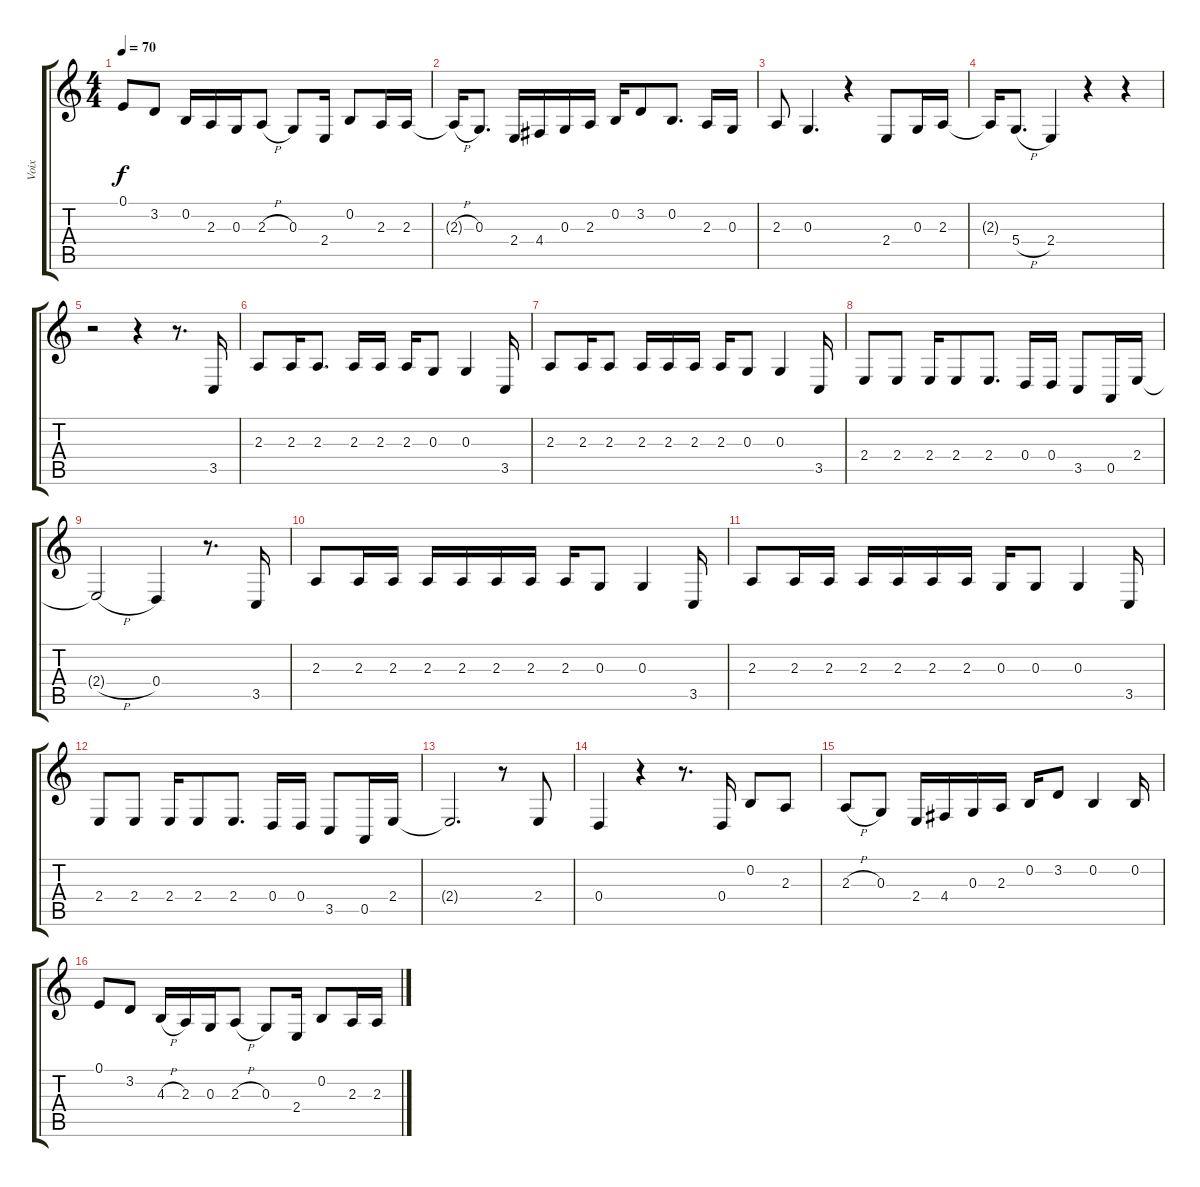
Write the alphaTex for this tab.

\track ("Voix" "Voix") {instrument bassoon}
\staff {score tabs}
\tuning (E4 B3 G3 D3 A2 E2) {hide}
\ts (4 4)
\tempo 70
\clef g2
\ks c
0.1.8{dy f} 3.2.8 0.2.16 2.3.16 0.3.16 2.3{h}.8 0.3.8 2.4.16 0.2.8 2.3.16 2.3.16 |
2.3{h t}.16 0.3.8{d} 2.4.16 4.4.16 0.3.16 2.3.16 0.2.16 3.2.8 0.2.8{d} 2.3.16 0.3.16 |
2.3.8 0.3.4{d} r.4 2.4.8 0.3.16 2.3.16 |
2.3{t}.16 5.4{h}.8{d} 2.4.4 r.4 r.4 |
r.2 r.4 r.8{d} 3.5.16 |
2.3.8 2.3.16 2.3.8{d} 2.3.16 2.3.16 2.3.16 0.3.8 0.3.4 3.5.16 |
2.3.8 2.3.16 2.3.8 2.3.16 2.3.16 2.3.16 2.3.16 0.3.8 0.3.4 3.5.16 |
2.4.8 2.4.8 2.4.16 2.4.8 2.4.8{d} 0.4.16 0.4.16 3.5.8 0.5.16 2.4.16 |
2.4{h t}.2 0.4.4 r.8{d} 3.5.16 |
2.3.8 2.3.16 2.3.16 2.3.16 2.3.16 2.3.16 2.3.16 2.3.16 0.3.8 0.3.4 3.5.16 |
2.3.8 2.3.16 2.3.16 2.3.16 2.3.16 2.3.16 2.3.16 0.3.16 0.3.8 0.3.4 3.5.16 |
2.4.8 2.4.8 2.4.16 2.4.8 2.4.8{d} 0.4.16 0.4.16 3.5.8 0.5.16 2.4.16 |
2.4{t}.2{d} r.8 2.4.8 |
0.4.4 r.4 r.8{d} 0.4.16 0.2.8 2.3.8 |
2.3{h}.8 0.3.8 2.4.16 4.4.16 0.3.16 2.3.16 0.2.16 3.2.8 0.2.4 0.2.16 |
0.1.8 3.2.8 4.3{h}.16 2.3.16 0.3.16 2.3{h}.8 0.3.8 2.4.16 0.2.8 2.3.16 2.3.16
